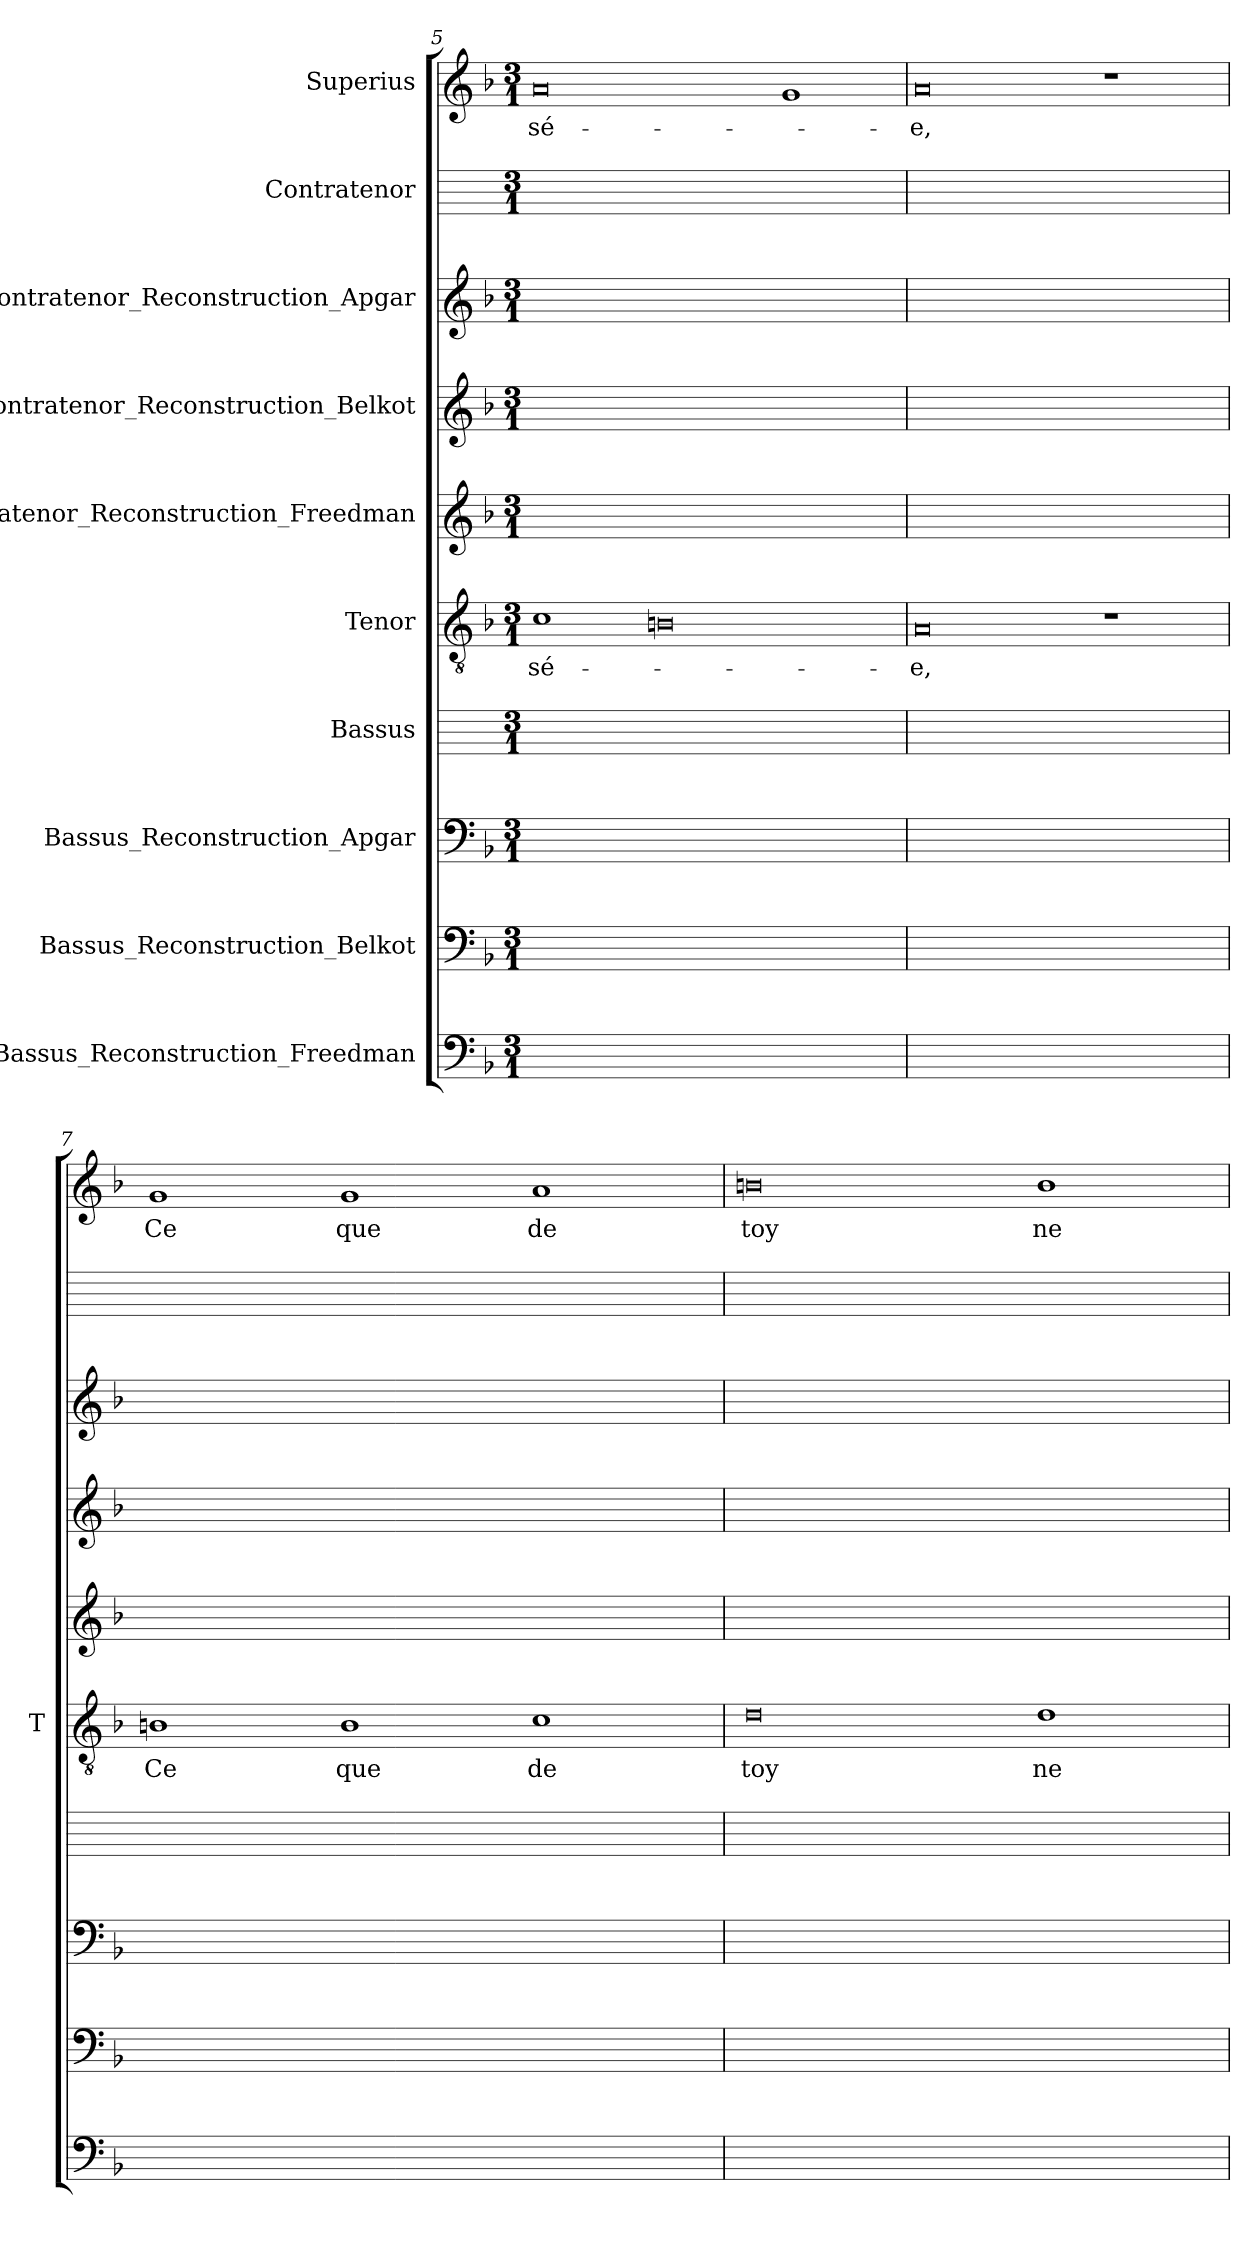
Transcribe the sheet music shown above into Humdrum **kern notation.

**kern	**kern	**kern	**kern	**kern	**text	**kern	**kern	**kern	**kern	**kern	**text
*part10	*part9	*part8	*part7	*part6	*part6	*part5	*part4	*part3	*part2	*part1	*part1
*staff10	*staff9	*staff8	*staff7	*staff6	*staff6	*staff5	*staff4	*staff3	*staff2	*staff1	*staff1
*I"Bassus_Reconstruction_Freedman	*I"Bassus_Reconstruction_Belkot	*I"Bassus_Reconstruction_Apgar	*I"Bassus	*I"Tenor	*	*I"Contratenor_Reconstruction_Freedman	*I"Contratenor_Reconstruction_Belkot	*I"Contratenor_Reconstruction_Apgar	*I"Contratenor	*I"Superius	*
*	*	*	*	*I'T	*	*	*	*	*	*	*
*clefF4	*clefF4	*clefF4	*	*clefGv2	*	*clefG2	*clefG2	*clefG2	*	*clefG2	*
*k[b-]	*k[b-]	*k[b-]	*	*k[b-]	*	*k[b-]	*k[b-]	*k[b-]	*	*k[b-]	*
*F:	*F:	*F:	*	*F:	*	*F:	*F:	*F:	*	*F:	*
*M3/1	*M3/1	*M3/1	*M3/1	*M3/1	*	*M3/1	*M3/1	*M3/1	*M3/1	*M3/1	*
=5	=5	=5	=5	=5	=5	=5	=5	=5	=5	=5	=5
0.ryy	0.ryy	0.ryy	0.ryy	1c	sé-	0.ryy	0.ryy	0.ryy	0.ryy	0a	sé-
.	.	.	.	0Bn	.	.	.	.	.	.	.
.	.	.	.	.	.	.	.	.	.	1g	.
!!LO:PB:g=z
=6	=6	=6	=6	=6	=6	=6	=6	=6	=6	=6	=6
0.ryy	0.ryy	0.ryy	0.ryy	0A	-e,	0.ryy	0.ryy	0.ryy	0.ryy	0a	-e,
.	.	.	.	1r	.	.	.	.	.	1r	.
=7	=7	=7	=7	=7	=7	=7	=7	=7	=7	=7	=7
0.ryy	0.ryy	0.ryy	0.ryy	1Bn	-Ce	0.ryy	0.ryy	0.ryy	0.ryy	1g	-Ce
.	.	.	.	1B	-que	.	.	.	.	1g	-que
.	.	.	.	1c	-de	.	.	.	.	1a	-de
=8	=8	=8	=8	=8	=8	=8	=8	=8	=8	=8	=8
0.ryy	0.ryy	0.ryy	0.ryy	0d	-toy	0.ryy	0.ryy	0.ryy	0.ryy	0bn	-toy
.	.	.	.	1d	-ne	.	.	.	.	1b	-ne
=	=	=	=	=	=	=	=	=	=	=	=
*-	*-	*-	*-	*-	*-	*-	*-	*-	*-	*-	*-
